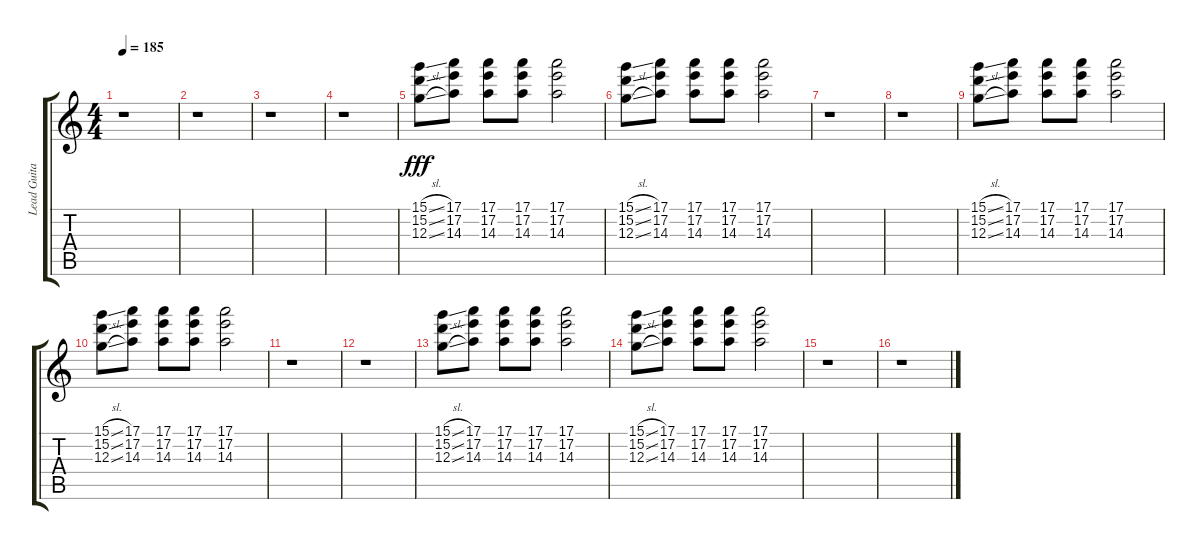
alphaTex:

\track ("Lead Guitar" "Lead Guita") {instrument overdrivenguitar}
\staff {score tabs}
\tuning (E4 B3 G3 D3 A2 E2) {hide}
\ts (4 4)
\tempo 185
\clef g2
\ks c
r.1{dy fff} |
r.1 |
r.1 |
r.1 |
(15.1{sl} 15.2{sl} 12.3{sl}).8{volume 6} (17.1 17.2 14.3).8 (17.1 17.2 14.3).8 (17.1 17.2 14.3).8 (17.1 17.2 14.3).2 |
(15.1{sl} 15.2{sl} 12.3{sl}).8 (17.1 17.2 14.3).8 (17.1 17.2 14.3).8 (17.1 17.2 14.3).8 (17.1 17.2 14.3).2 |
r.1 |
r.1 |
(15.1{sl} 15.2{sl} 12.3{sl}).8 (17.1 17.2 14.3).8 (17.1 17.2 14.3).8 (17.1 17.2 14.3).8 (17.1 17.2 14.3).2 |
(15.1{sl} 15.2{sl} 12.3{sl}).8 (17.1 17.2 14.3).8 (17.1 17.2 14.3).8 (17.1 17.2 14.3).8 (17.1 17.2 14.3).2 |
r.1 |
r.1 |
(15.1{sl} 15.2{sl} 12.3{sl}).8 (17.1 17.2 14.3).8 (17.1 17.2 14.3).8 (17.1 17.2 14.3).8 (17.1 17.2 14.3).2 |
(15.1{sl} 15.2{sl} 12.3{sl}).8 (17.1 17.2 14.3).8 (17.1 17.2 14.3).8 (17.1 17.2 14.3).8 (17.1 17.2 14.3).2 |
r.1 |
r.1
